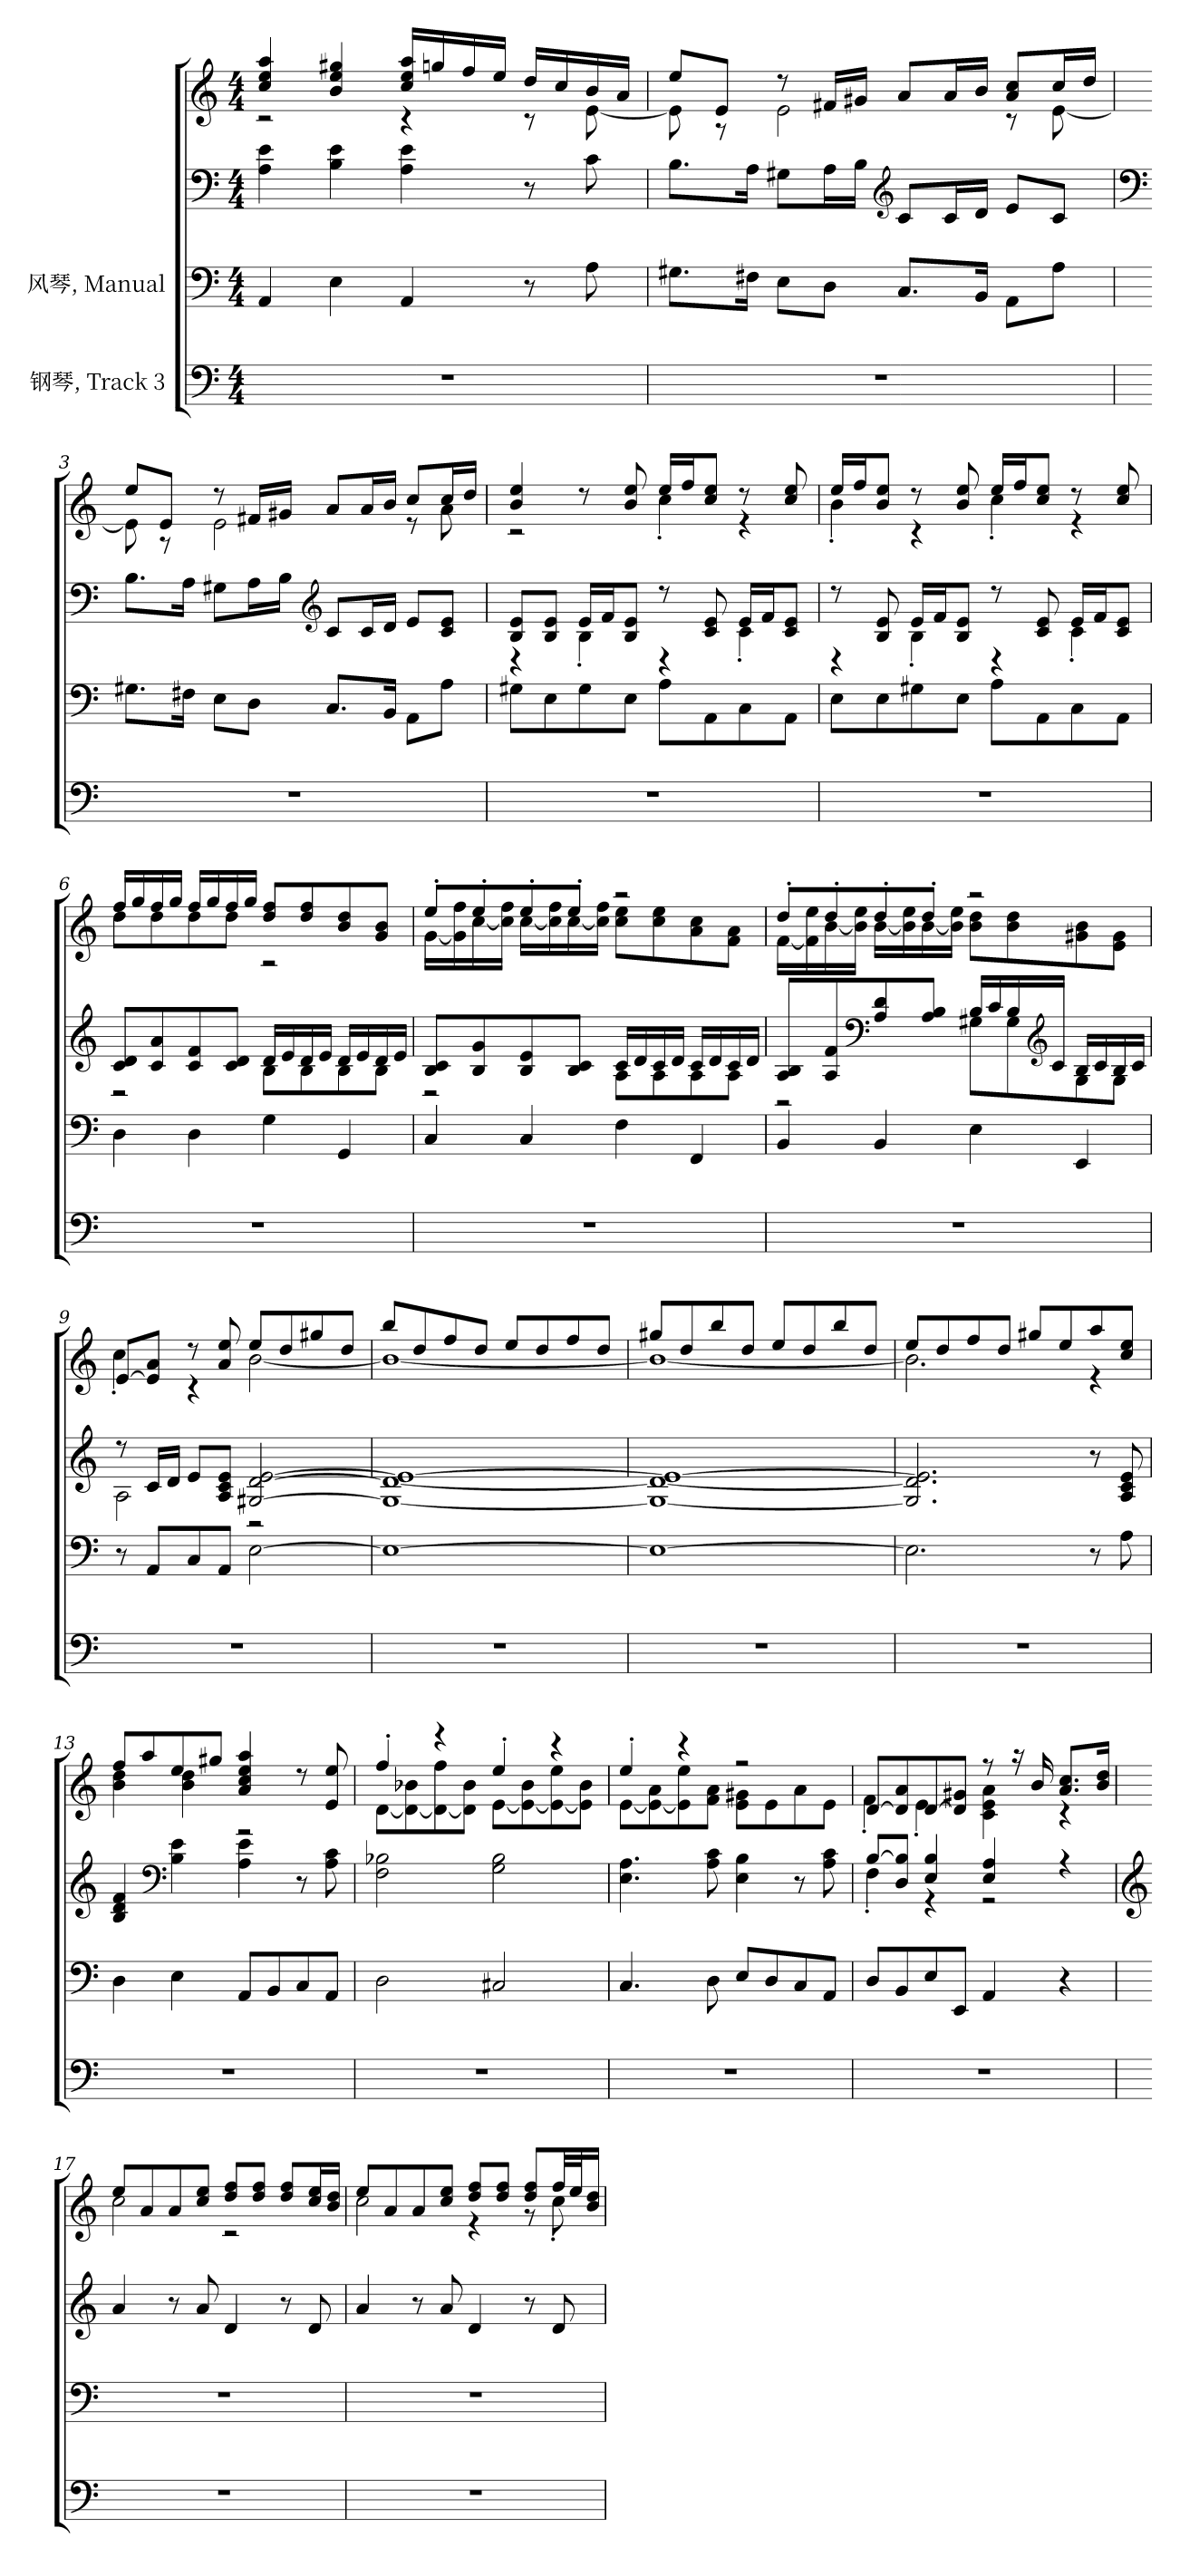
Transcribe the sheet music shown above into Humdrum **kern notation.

**kern	**kern	**kern	**kern
*part2	*part1	*part1	*part1
*staff4	*staff3	*staff2	*staff1
*I"钢琴, Track 3	*I"风琴, Manual	*	*
*clefF4	*clefF4	*clefF4	*clefG2
*k[]	*k[]	*k[]	*k[]
*M4/4	*M4/4	*M4/4	*M4/4
*MM105	*MM105	*MM105	*MM105
=1	=1	=1	=1
*	*	*	*^
1r	4AA/	4A\ 4e\	4cc/ 4ee/ 4aa/	2r
.	4E\	4B\ 4e\	4b/ 4ee/ 4gg#X/	.
.	4AA/	4A\ 4e\	16cc/ 16ee/ 16aa/LL	4r
.	.	.	16ggn/	.
.	.	.	16ff/	.
.	.	.	16ee/JJ	.
.	8r	8r	16dd/LL	8r
.	.	.	16cc/	.
.	8A\	8c\	16b/	[8e\
.	.	.	16a/JJ	.
=2	=2	=2	=2	=2
1r	8.G#X\L	8.B\L	8ee/L	8e\]
.	.	.	8e/J	8r
.	16F#X\Jk	16A\Jk	.	.
.	8E\L	8G#X\L	8r	2e\
.	8D\J	16A\L	16f#X/LL	.
.	.	16B\JJ	16g#X/JJ	.
*	*	*clefG2	*	*
.	8.C/L	8c/L	8a/L	.
.	.	16c/L	16a/L	.
.	16BB/Jk	16d/JJ	16b/JJ	.
.	8AA\L	8e/L	8a/ 8cc/L	8r
.	8A\J	8c/J	16cc/L	[8e\
.	.	.	16dd/JJ	.
!!LO:LB:g=z	!!
=3	=3	=3	=3	=3
*	*	*clefF4	*	*
1r	8.G#X\L	8.B\L	8ee/L	8e\]
.	.	.	8e/J	8r
.	16F#X\Jk	16A\Jk	.	.
.	8E\L	8G#X\L	8r	2e\
.	8D\J	16A\L	16f#X/LL	.
.	.	16B\JJ	16g#X/JJ	.
*	*	*clefG2	*	*
.	8.C/L	8c/L	8a/L	.
.	.	16c/L	16a/L	.
.	16BB/Jk	16d/JJ	16b/JJ	.
.	8AA\L	8e/L	8cc/L	8r
.	8A\J	8c/ 8e/J	16cc/L	8a\
.	.	.	16dd/JJ	.
=4	=4	=4	=4	=4
*	*	*^	*	*
1r	8G#X\L	8B/ 8e/L	4r	4b/ 4ee/	2r
.	8E\	8B/ 8e/J	.	.	.
.	8G#\	16e/LL	4B'\	8r	.
.	.	16f/J	.	.	.
.	8E\J	8B/ 8e/J	.	8b/ 8ee/	.
.	8A\L	8r	4r	16ee/LL	4cc'\
.	.	.	.	16ff/J	.
.	8AA\	8c/ 8e/	.	8cc/ 8ee/J	.
.	8C\	16e/LL	4c'\	8r	4r
.	.	16f/J	.	.	.
.	8AA\J	8c/ 8e/J	.	8cc/ 8ee/	.
!!LO:LB:g=z	!!
=5	=5	=5	=5	=5	=5
1r	8E\L	8r	4r	16ee/LL	4b'\
.	.	.	.	16ff/J	.
.	8E\	8B/ 8e/	.	8b/ 8ee/J	.
.	8G#X\	16e/LL	4B'\	8r	4r
.	.	16f/J	.	.	.
.	8E\J	8B/ 8e/J	.	8b/ 8ee/	.
.	8A\L	8r	4r	16ee/LL	4cc'\
.	.	.	.	16ff/J	.
.	8AA\	8c/ 8e/	.	8cc/ 8ee/J	.
.	8C\	16e/LL	4c'\	8r	4r
.	.	16f/J	.	.	.
.	8AA\J	8c/ 8e/J	.	8cc/ 8ee/	.
=6	=6	=6	=6	=6	=6
1r	4D\	8c/ 8d/L	2r	16ff/LL	8dd\L
.	.	.	.	16gg/	.
.	.	8c/ 8a/	.	16ff/	8dd\
.	.	.	.	16gg/JJ	.
.	4D\	8c/ 8f/	.	16ff/LL	8dd\
.	.	.	.	16gg/	.
.	.	8c/ 8d/J	.	16ff/	8dd\J
.	.	.	.	16gg/JJ	.
.	4G\	16d/LL	8B\L	8dd/ 8ff/L	2r
.	.	16e/	.	.	.
.	.	16d/	8B\	8dd/ 8ff/	.
.	.	16e/JJ	.	.	.
.	4GG/	16d/LL	8B\	8b/ 8dd/	.
.	.	16e/	.	.	.
.	.	16d/	8B\J	8g/ 8b/J	.
.	.	16e/JJ	.	.	.
!!LO:PB:g=z	!!
=7	=7	=7	=7	=7	=7
1r	4C/	8B/ 8c/L	2r	8ee'/L	[16g\LL
.	.	.	.	.	16g\] 16ff\
.	.	8B/ 8g/	.	8ee'/	[16cc\
.	.	.	.	.	16cc\] 16ff\JJ
.	4C/	8B/ 8e/	.	8ee'/	[16cc\LL
.	.	.	.	.	16cc\] 16ff\
.	.	8B/ 8c/J	.	8ee'/J	[16cc\
.	.	.	.	.	16cc\] 16ff\JJ
.	4F\	16c/LL	8A\L	2r	8cc\ 8ee\L
.	.	16d/	.	.	.
.	.	16c/	8A\	.	8cc\ 8ee\
.	.	16d/JJ	.	.	.
.	4FF/	16c/LL	8A\	.	8a\ 8cc\
.	.	16d/	.	.	.
.	.	16c/	8A\J	.	8f\ 8a\J
.	.	16d/JJ	.	.	.
=8	=8	=8	=8	=8	=8
1r	4BB/	8A/ 8B/L	2r	8dd'/L	[16f\LL
.	.	.	.	.	16f\] 16ee\
.	.	8A/ 8f/	.	8dd'/	[16b\
.	.	.	.	.	16b\] 16ee\JJ
*	*	*clefF4	*	*	*
.	4BB/	8A/ 8d/	.	8dd'/	[16b\LL
.	.	.	.	.	16b\] 16ee\
.	.	8A/ 8B/J	.	8dd'/J	[16b\
.	.	.	.	.	16b\] 16ee\JJ
.	4E\	16B/LL	8G#X\L	2r	8b\ 8dd\L
.	.	16c/	.	.	.
.	.	16B/	8G#\	.	8b\ 8dd\
*	*	*clefG2	*	*	*
.	.	16c/JJ	.	.	.
.	4EE/	16B/LL	8G#\	.	8g#X\ 8b\
.	.	16c/	.	.	.
.	.	16B/	8G#\J	.	8e\ 8g#\J
.	.	16c/JJ	.	.	.
!!LO:LB:g=z	!!
=9	=9	=9	=9	=9	=9
1r	8r	8r	2A\	[8e/L	4cc'\
.	8AA/L	16c/LL	.	8e/] 8a/J	.
.	.	16d/JJ	.	.	.
.	8C/	8e/L	.	8r	4r
.	8AA/J	8A/ 8c/ 8e/J	.	8a/ 8ee/	.
.	[2E\	[2G#X/ [2d/ [2e/	2r	8ee/L	[2b\
.	.	.	.	8dd/	.
.	.	.	.	8gg#X/	.
.	.	.	.	8dd/J	.
*	*	*v	*v	*	*
=10	=10	=10	=10	=10
1r	1E_	1G#_ 1d_ 1e_	8bb/L	1b_
.	.	.	8dd/	.
.	.	.	8ff/	.
.	.	.	8dd/J	.
.	.	.	8ee/L	.
.	.	.	8dd/	.
.	.	.	8ff/	.
.	.	.	8dd/J	.
=11	=11	=11	=11	=11
1r	1E_	1G#_ 1d_ 1e_	8gg#X/L	1b_
.	.	.	8dd/	.
.	.	.	8bb/	.
.	.	.	8dd/J	.
.	.	.	8ee/L	.
.	.	.	8dd/	.
.	.	.	8bb/	.
.	.	.	8dd/J	.
=12	=12	=12	=12	=12
1r	2.E\]	2.G#/] 2.d/] 2.e/]	8ee/L	2.b\]
.	.	.	8dd/	.
.	.	.	8ff/	.
.	.	.	8dd/J	.
.	.	.	8gg#X/L	.
.	.	.	8ee/	.
.	8r	8r	8aa/	4r
.	8A\	8A/ 8c/ 8e/	8cc/ 8ee/J	.
!!LO:LB:g=z	!!
=13	=13	=13	=13	=13
1r	4D\	4B/ 4d/ 4f/	8ff/L	4b\ 4dd\
.	.	.	8aa/	.
*	*	*clefF4	*	*
.	4E\	4B\ 4e\	8ee/	4b\ 4dd\
.	.	.	8gg#X/J	.
.	8AA/L	4A\ 4e\	4a/ 4cc/ 4ee/ 4aa/	2r
.	8BB/	.	.	.
.	8C/	8r	8r	.
.	8AA/J	8A\ 8c\	8e/ 8ee/	.
=14	=14	=14	=14	=14
1r	2D\	2F\ 2B-X\	4ff'/	[8d\L
.	.	.	.	8d\_ 8b-X\
.	.	.	4r	8d\_ 8ff\
.	.	.	.	8d\] 8b-\J
.	2C#X/	2G\ 2B-\	4ee'/	[8e\L
.	.	.	.	8e\_ 8b-\
.	.	.	4r	8e\_ 8ee\
.	.	.	.	8e\] 8b-\J
=15	=15	=15	=15	=15
1r	4.C/	4.E\ 4.A\	4ee'/	[8e\L
.	.	.	.	8e\_ 8a\
.	.	.	4r	8e\] 8ee\
.	8D\	8A\ 8c\	.	8f\ 8a\J
.	8E/L	4E\ 4B\	2r	8e\ 8g#X\L
.	8D/	.	.	8e\
.	8C/	8r	.	8a\
.	8AA/J	8A\ 8c\	.	8e\J
!!LO:PB:g=z	!!
=16	=16	=16	=16	=16
*	*	*^	*	*
1r	8D/L	[8B/L	4F'\	[8d/L	4f'\
.	8BB/	8D/ 8B/]J	.	8d/] 8a/	.
.	8E/	4E/ 4B/	4r	[8d/	4e'\
.	8EE/J	.	.	8d/] 8g#X/J	.
.	4AA/	4E/ 4A/	2r	8r	4c\ 4e\ 4a\
.	.	.	.	16r	.
.	.	.	.	16b/	.
.	4r	4r	.	8.a/ 8.cc/L	4r
.	.	.	.	16b/ 16dd/Jk	.
*	*	*v	*v	*	*
=17	=17	=17	=17	=17
*	*	*clefG2	*	*
1r	1r	4a/	8ee/L	2cc\
.	.	.	8a/	.
.	.	8r	8a/	.
.	.	8a/	8cc/ 8ee/J	.
.	.	4d/	8dd/ 8ff/L	2r
.	.	.	8dd/ 8ff/J	.
.	.	8r	8dd/ 8ff/L	.
.	.	8d/	16cc/ 16ee/L	.
.	.	.	16b/ 16dd/JJ	.
=18	=18	=18	=18	=18
1r	1r	4a/	8ee/L	2cc\
.	.	.	8a/	.
.	.	8r	8a/	.
.	.	8a/	8cc/ 8ee/J	.
.	.	4d/	8dd/ 8ff/L	4r
.	.	.	8dd/ 8ff/J	.
.	.	8r	8dd/ 8ff/L	8r
.	.	8d/	32ff/LL	8cc'\
.	.	.	32ee/J	.
.	.	.	16b/ 16dd/JJ	.
*	*	*	*v	*v
=	=	=	=
*-	*-	*-	*-
